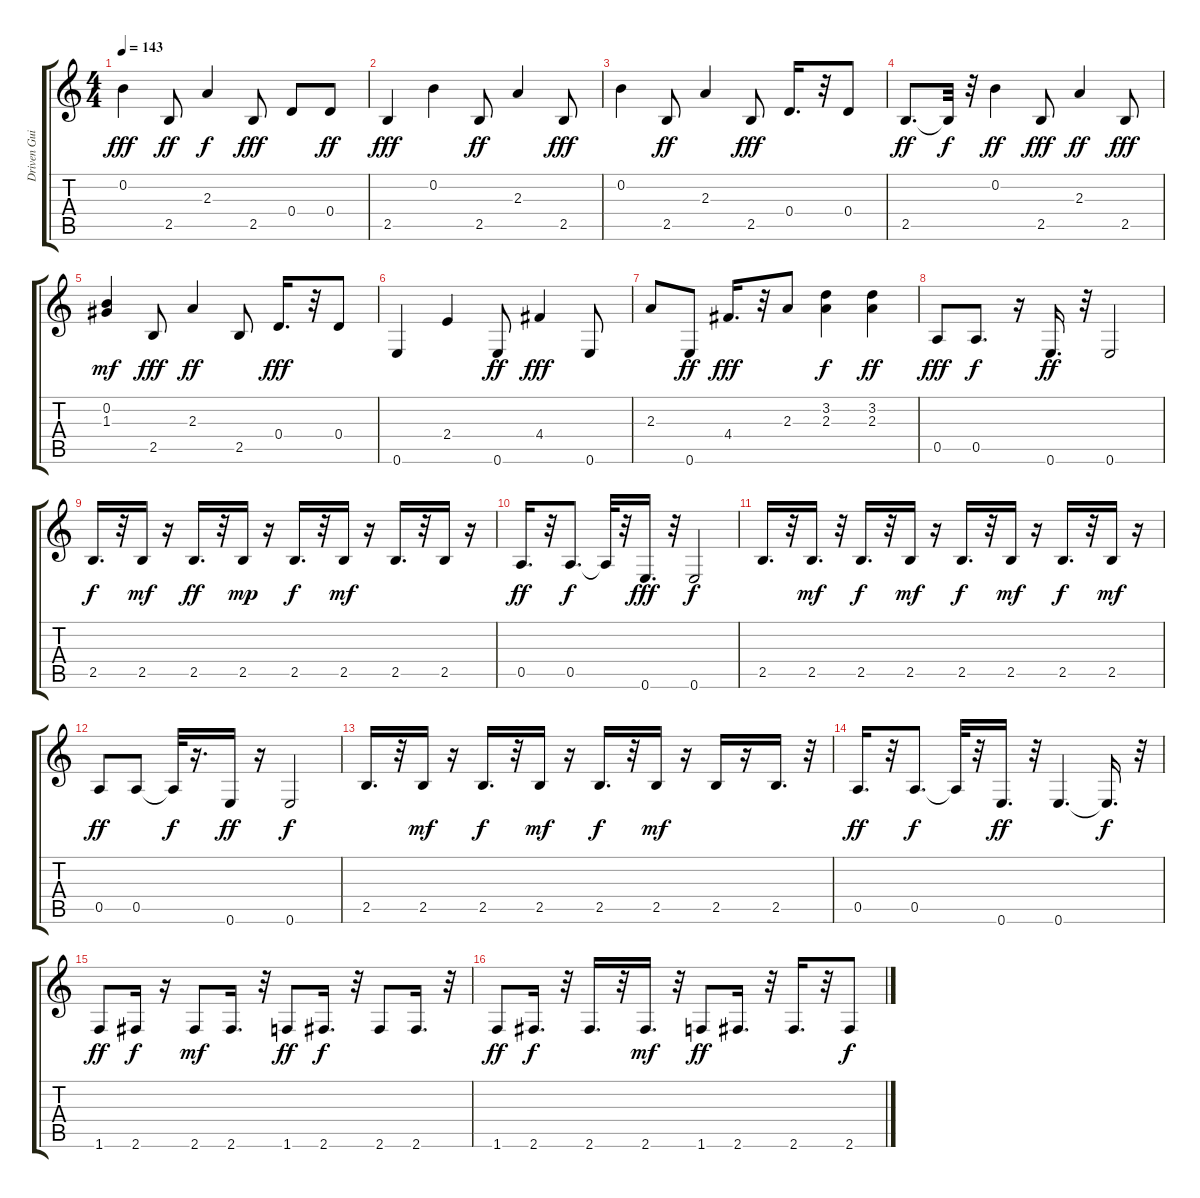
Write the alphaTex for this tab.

\track ("Driven Guitar       " "Driven Gui") {instrument overdrivenguitar}
\staff {score tabs}
\tuning (E4 B3 G3 D3 A2 E2) {hide}
\ts (4 4)
\tempo 143
\clef g2
\ks c
0.2.4{dy fff} 2.5.8{dy ff} 2.3.4{dy f} 2.5.8{dy fff} 0.4.8 0.4.8{dy ff} |
2.5.4{dy fff} 0.2.4 2.5.8{dy ff} 2.3.4 2.5.8{dy fff} |
0.2.4 2.5.8{dy ff} 2.3.4 2.5.8{dy fff} 0.4.16{d} r.32 0.4.8 |
2.5.8{d dy ff} 2.5{t}.32{dy f} r.32 0.2.4{dy ff} 2.5.8{dy fff} 2.3.4{dy ff} 2.5.8{dy fff} |
(0.2 1.3).4{dy mf} 2.5.8{dy fff} 2.3.4{dy ff} 2.5.8 0.4.16{d dy fff} r.32 0.4.8 |
0.6.4 2.4.4 0.6.8{dy ff} 4.4.4{dy fff} 0.6.8 |
2.3.8 0.6.8{dy ff} 4.4.16{d dy fff} r.32 2.3.8 (3.2 2.3).4{dy f} (3.2 2.3).4{dy ff} |
0.5.8{dy fff} 0.5.8{d dy f} r.16 0.6.16{d dy ff} r.32 0.6.2 |
2.5.16{d dy f} r.32 2.5.16{dy mf} r.16 2.5.16{d dy ff} r.32 2.5.16{dy mp} r.16 2.5.16{d dy f} r.32 2.5.16{dy mf} r.16 2.5.16{d} r.32 2.5.16 r.16 |
0.5.16{d dy ff} r.32 0.5.8{d dy f} 0.5{t}.32 r.32 0.6.16{d dy fff} r.32 0.6.2{dy f} |
2.5.16{d} r.32 2.5.16{d dy mf} r.32 2.5.16{d dy f} r.32 2.5.16{dy mf} r.16 2.5.16{d dy f} r.32 2.5.16{dy mf} r.16 2.5.16{d dy f} r.32 2.5.16{dy mf} r.16 |
0.5.8{dy ff} 0.5.8 0.5{t}.32{dy f} r.16{d} 0.6.16{dy ff} r.16 0.6.2{dy f} |
2.5.16{d} r.32 2.5.16{dy mf} r.16 2.5.16{d dy f} r.32 2.5.16{dy mf} r.16 2.5.16{d dy f} r.32 2.5.16{dy mf} r.16 2.5.16 r.16 2.5.16{d} r.32 |
0.5.16{d dy ff} r.32 0.5.8{d dy f} 0.5{t}.32 r.32 0.6.16{d dy ff} r.32 0.6.4{d} 0.6{t}.16{d dy f} r.32 |
1.6.8{dy ff} 2.6.16{dy f} r.16 2.6.8{dy mf} 2.6.16{d} r.32 1.6.8{dy ff} 2.6.16{d dy f} r.32 2.6.8 2.6.16{d} r.32 |
1.6.8{dy ff} 2.6.16{d dy f} r.32 2.6.16{d} r.32 2.6.16{d dy mf} r.32 1.6.8{dy ff} 2.6.16{d} r.32 2.6.16{d} r.32 2.6.8{dy f}
